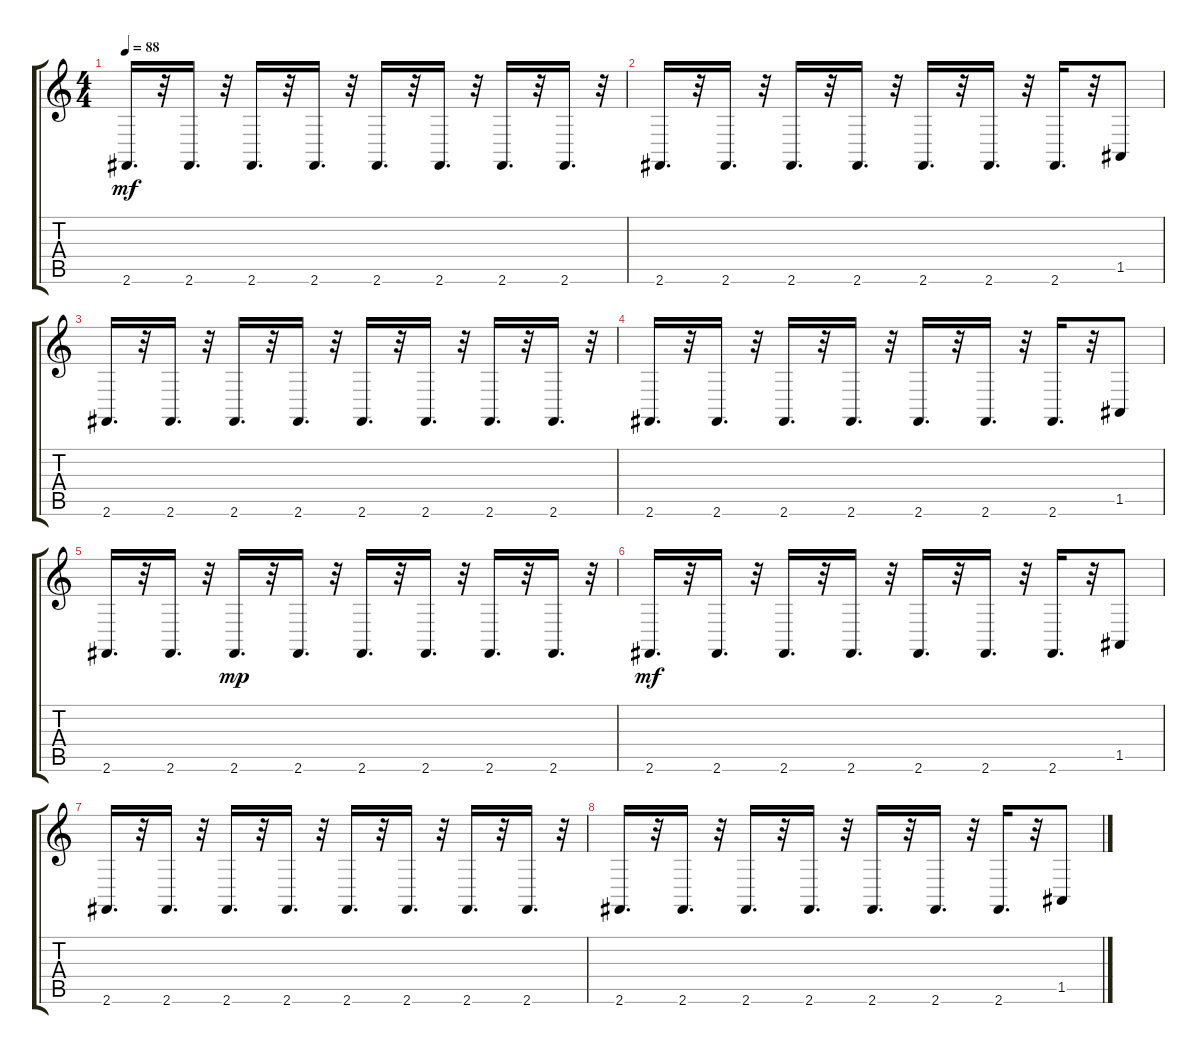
\track "" {instrument applause}
\staff {score tabs}
\tuning (E4 B3 G3 D3 A2 E2) {hide}
\ts (4 4)
\tempo 88
\clef g2
\ks c
2.6.16{d dy mf} r.32 2.6.16{d} r.32 2.6.16{d} r.32 2.6.16{d} r.32 2.6.16{d} r.32 2.6.16{d} r.32 2.6.16{d} r.32 2.6.16{d} r.32 |
2.6.16{d} r.32 2.6.16{d} r.32 2.6.16{d} r.32 2.6.16{d} r.32 2.6.16{d} r.32 2.6.16{d} r.32 2.6.16{d} r.32 1.5.8 |
2.6.16{d} r.32 2.6.16{d} r.32 2.6.16{d} r.32 2.6.16{d} r.32 2.6.16{d} r.32 2.6.16{d} r.32 2.6.16{d} r.32 2.6.16{d} r.32 |
2.6.16{d} r.32 2.6.16{d} r.32 2.6.16{d} r.32 2.6.16{d} r.32 2.6.16{d} r.32 2.6.16{d} r.32 2.6.16{d} r.32 1.5.8 |
2.6.16{d} r.32 2.6.16{d} r.32 2.6.16{d dy mp} r.32 2.6.16{d} r.32 2.6.16{d} r.32 2.6.16{d} r.32 2.6.16{d} r.32 2.6.16{d} r.32 |
2.6.16{d dy mf} r.32 2.6.16{d} r.32 2.6.16{d} r.32 2.6.16{d} r.32 2.6.16{d} r.32 2.6.16{d} r.32 2.6.16{d} r.32 1.5.8 |
2.6.16{d} r.32 2.6.16{d} r.32 2.6.16{d} r.32 2.6.16{d} r.32 2.6.16{d} r.32 2.6.16{d} r.32 2.6.16{d} r.32 2.6.16{d} r.32 |
2.6.16{d} r.32 2.6.16{d} r.32 2.6.16{d} r.32 2.6.16{d} r.32 2.6.16{d} r.32 2.6.16{d} r.32 2.6.16{d} r.32 1.5.8
